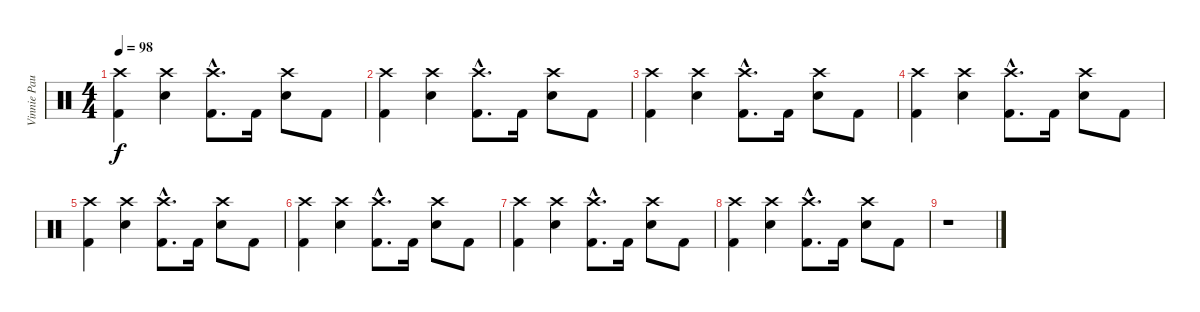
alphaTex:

\track ("Vinnie Paul" "Vinnie Pau") {instrument percussion}
\staff {score}
\articulation defaults
\ts (4 4)
\tempo 98
\clef neutral
\ks c
("Crash high (hit)" "Kick (hit) 2").4{dy f} ("Crash high (hit)" "Electric Snare (hit)").4 ("Crash high (hit)"{hac} "Kick (hit) 2"{hac}).8{d} "Kick (hit) 2".16 ("Crash high (hit)" "Electric Snare (hit)").8 "Kick (hit) 2".8 |
("Crash high (hit)" "Kick (hit) 2").4 ("Crash high (hit)" "Electric Snare (hit)").4 ("Crash high (hit)"{hac} "Kick (hit) 2"{hac}).8{d} "Kick (hit) 2".16 ("Crash high (hit)" "Electric Snare (hit)").8 "Kick (hit) 2".8 |
("Crash high (hit)" "Kick (hit) 2").4 ("Crash high (hit)" "Electric Snare (hit)").4 ("Crash high (hit)"{hac} "Kick (hit) 2"{hac}).8{d} "Kick (hit) 2".16 ("Crash high (hit)" "Electric Snare (hit)").8 "Kick (hit) 2".8 |
("Crash high (hit)" "Kick (hit) 2").4 ("Crash high (hit)" "Electric Snare (hit)").4 ("Crash high (hit)"{hac} "Kick (hit) 2"{hac}).8{d} "Kick (hit) 2".16 ("Crash high (hit)" "Electric Snare (hit)").8 "Kick (hit) 2".8 |
("Crash high (hit)" "Kick (hit) 2").4{volume 6} ("Crash high (hit)" "Electric Snare (hit)").4 ("Crash high (hit)"{hac} "Kick (hit) 2"{hac}).8{d} "Kick (hit) 2".16 ("Crash high (hit)" "Electric Snare (hit)").8 "Kick (hit) 2".8 |
("Crash high (hit)" "Kick (hit) 2").4 ("Crash high (hit)" "Electric Snare (hit)").4 ("Crash high (hit)"{hac} "Kick (hit) 2"{hac}).8{d} "Kick (hit) 2".16 ("Crash high (hit)" "Electric Snare (hit)").8 "Kick (hit) 2".8 |
("Crash high (hit)" "Kick (hit) 2").4{volume 0} ("Crash high (hit)" "Electric Snare (hit)").4 ("Crash high (hit)"{hac} "Kick (hit) 2"{hac}).8{d} "Kick (hit) 2".16 ("Crash high (hit)" "Electric Snare (hit)").8 "Kick (hit) 2".8 |
("Crash high (hit)" "Kick (hit) 2").4 ("Crash high (hit)" "Electric Snare (hit)").4 ("Crash high (hit)"{hac} "Kick (hit) 2"{hac}).8{d} "Kick (hit) 2".16 ("Crash high (hit)" "Electric Snare (hit)").8 "Kick (hit) 2".8 |
r.1
